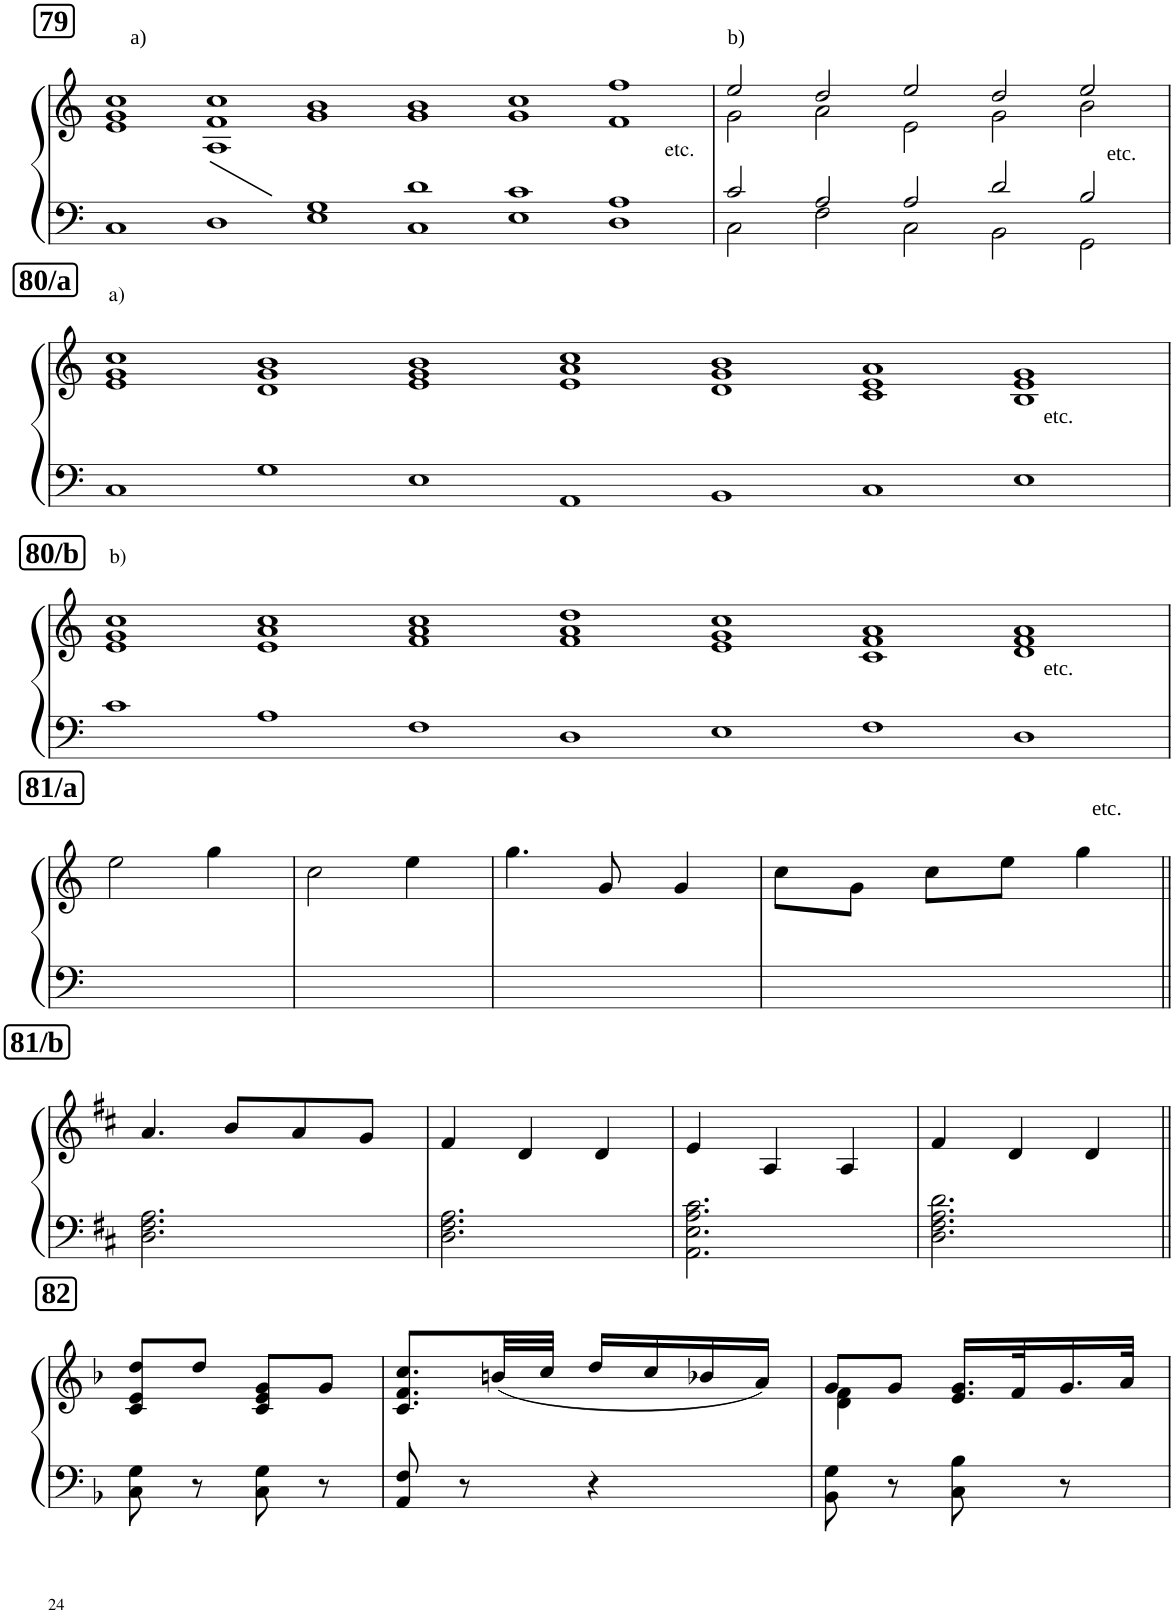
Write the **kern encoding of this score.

**kern	**kern
*part1	*part1
*staff2	*staff1
*I"Piano	*
*I'Pno	*
!!LO:PB:g=z
*clefF4	*clefG2
*k[]	*k[]
*M24/4	*M24/4
!!LO:REH:place=s1:a:B:cj:fs=14:t=79
=463	=463
!	!LO:TX:a:t=a)
1C	1e 1g 1cc
1D	1A 1f 1cc
1E 1G	1g 1b
1C 1d	1g 1b
1E 1c	1g 1cc
!LO:TX:a:t=etc.	!
1D 1A	1f 1ff
=464	=464
*M5/2	*M5/2
*^	*^
*	*	*	*^
!	!	!LO:TX:a:t=b)	!	!
2C\	2c/	0ryy	2g\	2ee/
2F\	2A/	.	2a\	2dd/
2C\	2A/	.	2e\	2ee/
2BB\	2d/	.	2g\	2dd/
!LO:TX:a:t=etc.	!	!	!	!
2GG\	2B/	2ryy	2b\	2ee/
*v	*v	*	*	*
*	*v	*v	*v
!!LO:LB:g=z
!!LO:REH:place=s1:a:B:cj:fs=14:t=80/a
=465	=465
*M28/4	*M28/4
*^	*^
*	*	*	*^
!	!	!LO:TX:a:t=a)	!	!
*v	*v	*	*	*
*	*v	*v	*v
1C	1e 1g 1cc
1G	1d 1g 1b
1E	1e 1g 1b
1AA	1e 1a 1cc
1BB	1d 1g 1b
1C	1c 1e 1a
!LO:TX:a:t=etc.	!
1E	1B 1e 1g
!!LO:LB:g=z
!!LO:REH:place=s1:a:B:cj:fs=14:t=80/b
=466	=466
!	!LO:TX:a:t=b)
1c	1e 1g 1cc
1A	1e 1a 1cc
1F	1f 1a 1cc
1D	1f 1a 1dd
1E	1e 1g 1cc
1F	1c 1f 1a
!LO:TX:a:t=etc.	!
1D	1d 1f 1a
!!LO:LB:g=z
!!LO:REH:place=s1:a:B:cj:fs=14:t=81/a
=467	=467
*M3/4	*M3/4
2.ryy	2ee\
.	4gg\
=468	=468
2.ryy	2cc\
.	4ee\
=469	=469
2.ryy	4.gg\
.	8g/
.	4g/
=470	=470
2.ryy	8cc\L
.	8g\J
.	8cc\L
.	8ee\J
!	!LO:TX:a:t=etc.
.	4gg\
!!LO:LB:g=z
!!LO:REH:place=s1:a:B:cj:fs=14:t=81/b
=471||	=471||
*k[f#c#]	*k[f#c#]
2.D\ 2.F#\ 2.A\	4.a/
.	8b/L
.	8a/
.	8g/J
=472	=472
2.D\ 2.F#\ 2.A\	4f#/
.	4d/
.	4d/
=473	=473
2.AA\ 2.E\ 2.A\ 2.c#\	4e/
.	4A/
.	4A/
=474	=474
2.D\ 2.F#\ 2.A\ 2.d\	4f#/
.	4d/
.	4d/
!!LO:LB:g=z
!!LO:REH:place=s1:a:B:cj:fs=14:t=82
=475||	=475||
*k[b-]	*k[b-]
*M2/4	*M2/4
8C\ 8G\	8c/ 8e/ 8dd/L
8r	8dd/J
8C\ 8G\	8c/ 8e/ 8g/L
8r	8g/J
=476	=476
8AA/ 8F/	8.c/ 8.f/ 8.cc/L
8r	.
.	(32bn/LL
.	32cc/JJJ
4r	16dd/LL
.	16cc/
.	16b-X/
.	16a/JJ)
=477	=477
*	*^
8BB-\ 8G\	8g/L	4d\ 4f\
8r	8g/J	.
8C\ 8B-\	16.e/ 16.g/LL	4ryy
.	32f/K	.
8r	16.g/	.
.	32a/JJk	.
*	*v	*v
=	=
*-	*-
